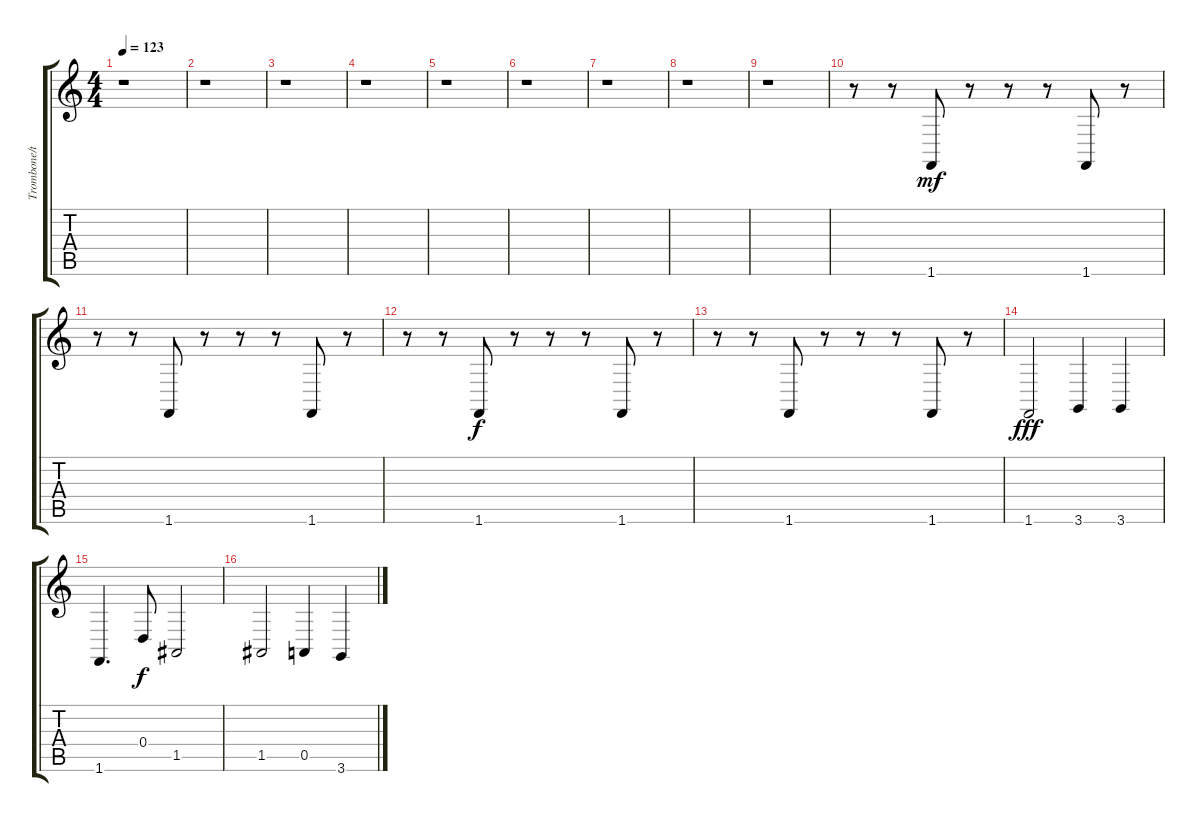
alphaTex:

\track ("Trombone/tuba" "Trombone/t") {instrument trombone}
\staff {score tabs}
\tuning (E4 B3 G3 D3 A2 E2) {hide}
\ts (4 4)
\tempo 123
\clef g2
\ks c
r.1{dy p} |
r.1 |
r.1 |
r.1 |
r.1 |
r.1 |
r.1 |
r.1 |
r.1 |
r.8 r.8 1.6.8{dy mf} r.8 r.8 r.8 1.6.8 r.8 |
r.8 r.8 1.6.8 r.8 r.8 r.8 1.6.8 r.8 |
r.8 r.8 1.6.8{dy f} r.8 r.8 r.8 1.6.8 r.8 |
r.8 r.8 1.6.8 r.8 r.8 r.8 1.6.8 r.8 |
1.6.2{dy fff} 3.6.4 3.6.4 |
1.6.4{d} 0.4.8{dy f} 1.5.2 |
1.5.2 0.5.4 3.6.4
